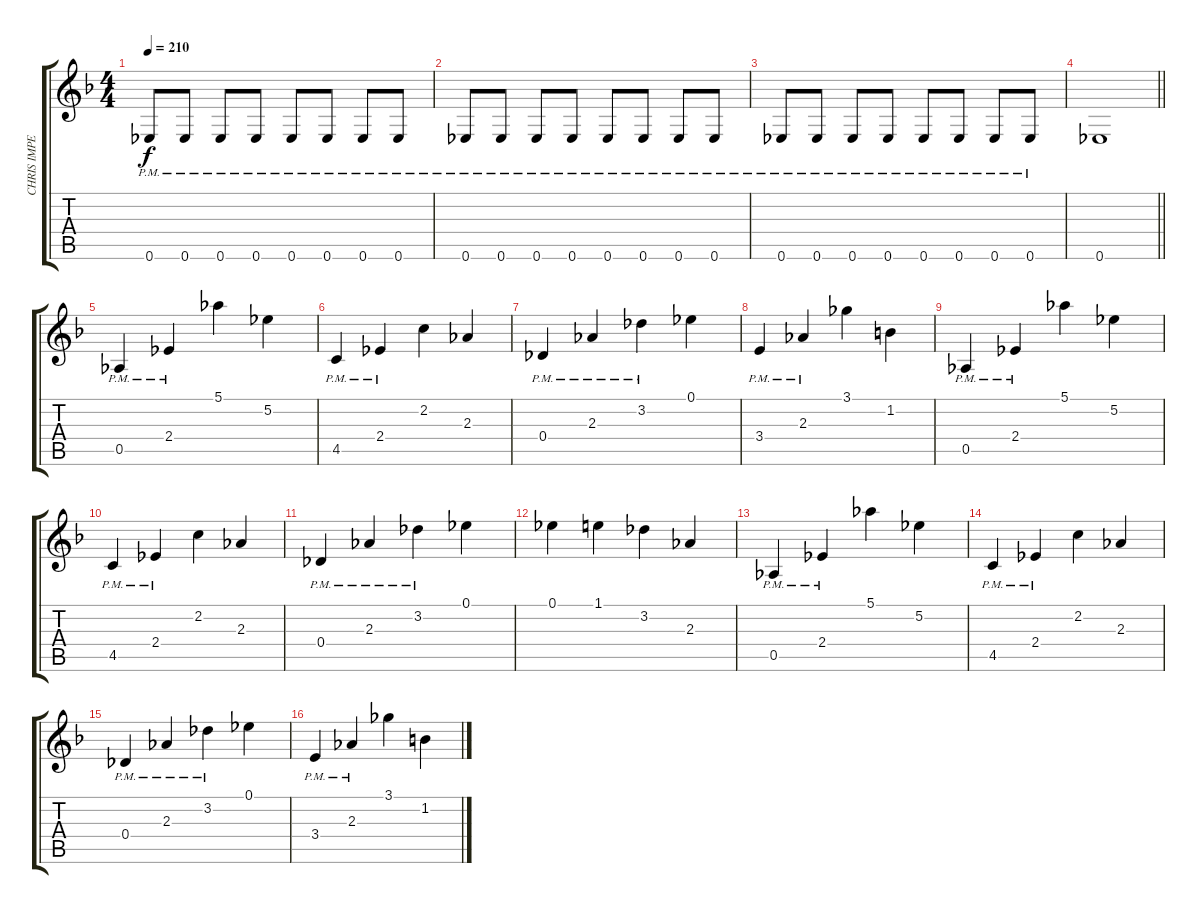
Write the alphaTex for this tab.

\track ("CHRIS IMPELLITTERI - RITHMIC GUITAR" "CHRIS IMPE") {instrument overdrivenguitar}
\staff {score tabs}
\tuning (Eb4 Bb3 Gb3 Db3 Ab2 Eb2) {hide}
\ts (4 4)
\tempo 210
\clef g2
\ks f
0.6{pm}.8{dy f} 0.6{pm}.8 0.6{pm}.8 0.6{pm}.8 0.6{pm}.8 0.6{pm}.8 0.6{pm}.8 0.6{pm}.8 |
0.6{pm}.8 0.6{pm}.8 0.6{pm}.8 0.6{pm}.8 0.6{pm}.8 0.6{pm}.8 0.6{pm}.8 0.6{pm}.8 |
0.6{pm}.8 0.6{pm}.8 0.6{pm}.8 0.6{pm}.8 0.6{pm}.8 0.6{pm}.8 0.6{pm}.8 0.6{pm}.8 |
\barLineRight lightlight
0.6.1 |
0.5{pm}.4 2.4{pm}.4 5.1.4 5.2.4 |
4.5{pm}.4 2.4{pm}.4 2.2.4 2.3.4 |
0.4{pm}.4 2.3{pm}.4 3.2{pm}.4 0.1.4 |
3.4{pm}.4 2.3{pm}.4 3.1.4 1.2.4 |
0.5{pm}.4 2.4{pm}.4 5.1.4 5.2.4 |
4.5{pm}.4 2.4{pm}.4 2.2.4 2.3.4 |
0.4{pm}.4 2.3{pm}.4 3.2{pm}.4 0.1.4 |
0.1.4 1.1.4 3.2.4 2.3.4 |
0.5{pm}.4 2.4{pm}.4 5.1.4 5.2.4 |
4.5{pm}.4 2.4{pm}.4 2.2.4 2.3.4 |
0.4{pm}.4 2.3{pm}.4 3.2{pm}.4 0.1.4 |
3.4{pm}.4 2.3{pm}.4 3.1.4 1.2.4
